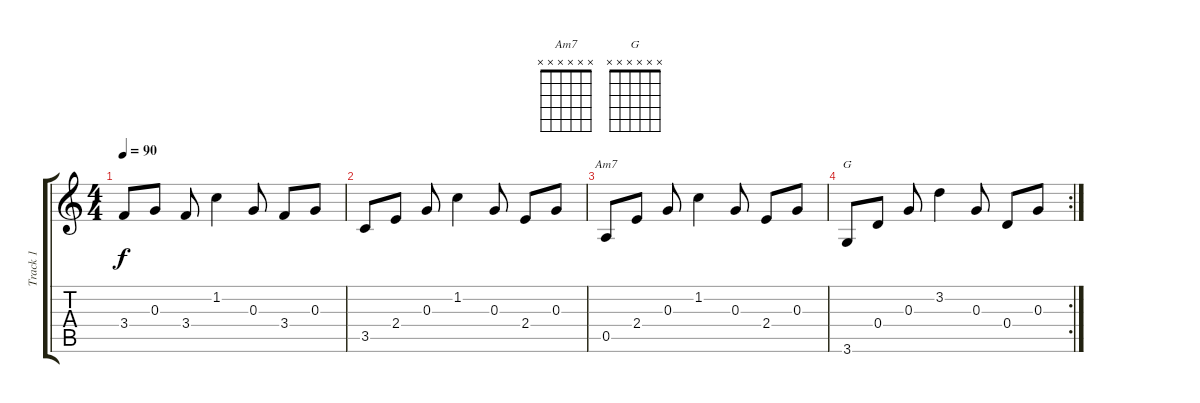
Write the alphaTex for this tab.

\track ("Track 1" "Track 1") {instrument acousticguitarsteel}
\staff {score tabs}
\tuning (E4 B3 G3 D3 A2 E2) {hide}
\chord ("Am7" x x x x x x)
\chord ("G" x x x x x x)
\ts (4 4)
\tempo 90
\clef g2
\ks c
3.4.8{dy f} 0.3.8 3.4.8 1.2.4 0.3.8 3.4.8 0.3.8 |
3.5.8 2.4.8 0.3.8 1.2.4 0.3.8 2.4.8 0.3.8 |
0.5.8{ch "Am7"} 2.4.8 0.3.8 1.2.4 0.3.8 2.4.8 0.3.8 |
\rc 2
3.6.8{ch "G"} 0.4.8 0.3.8 3.2.4 0.3.8 0.4.8 0.3.8
